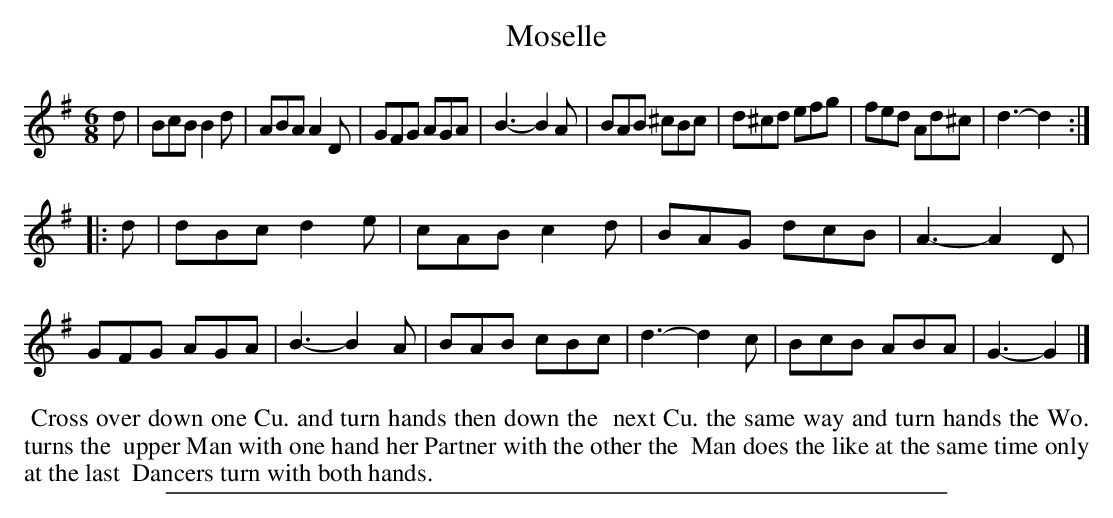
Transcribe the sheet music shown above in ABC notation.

X:1
T: Moselle
M: 6/8
L: 1/8
K: G
d |\
BcB B2d | ABA A2D | GFG AGA | B3- B2A |\
BAB ^cBc | d^cd efg | fed Ad^c | d3- d2 :|
|: d |\
dBc d2e | cAB c2d | BAG dcB | A3- A2D |\
GFG AGA | B3- B2A | BAB cBc | d3- d2c |\
BcB ABA | G3- G2 |]
